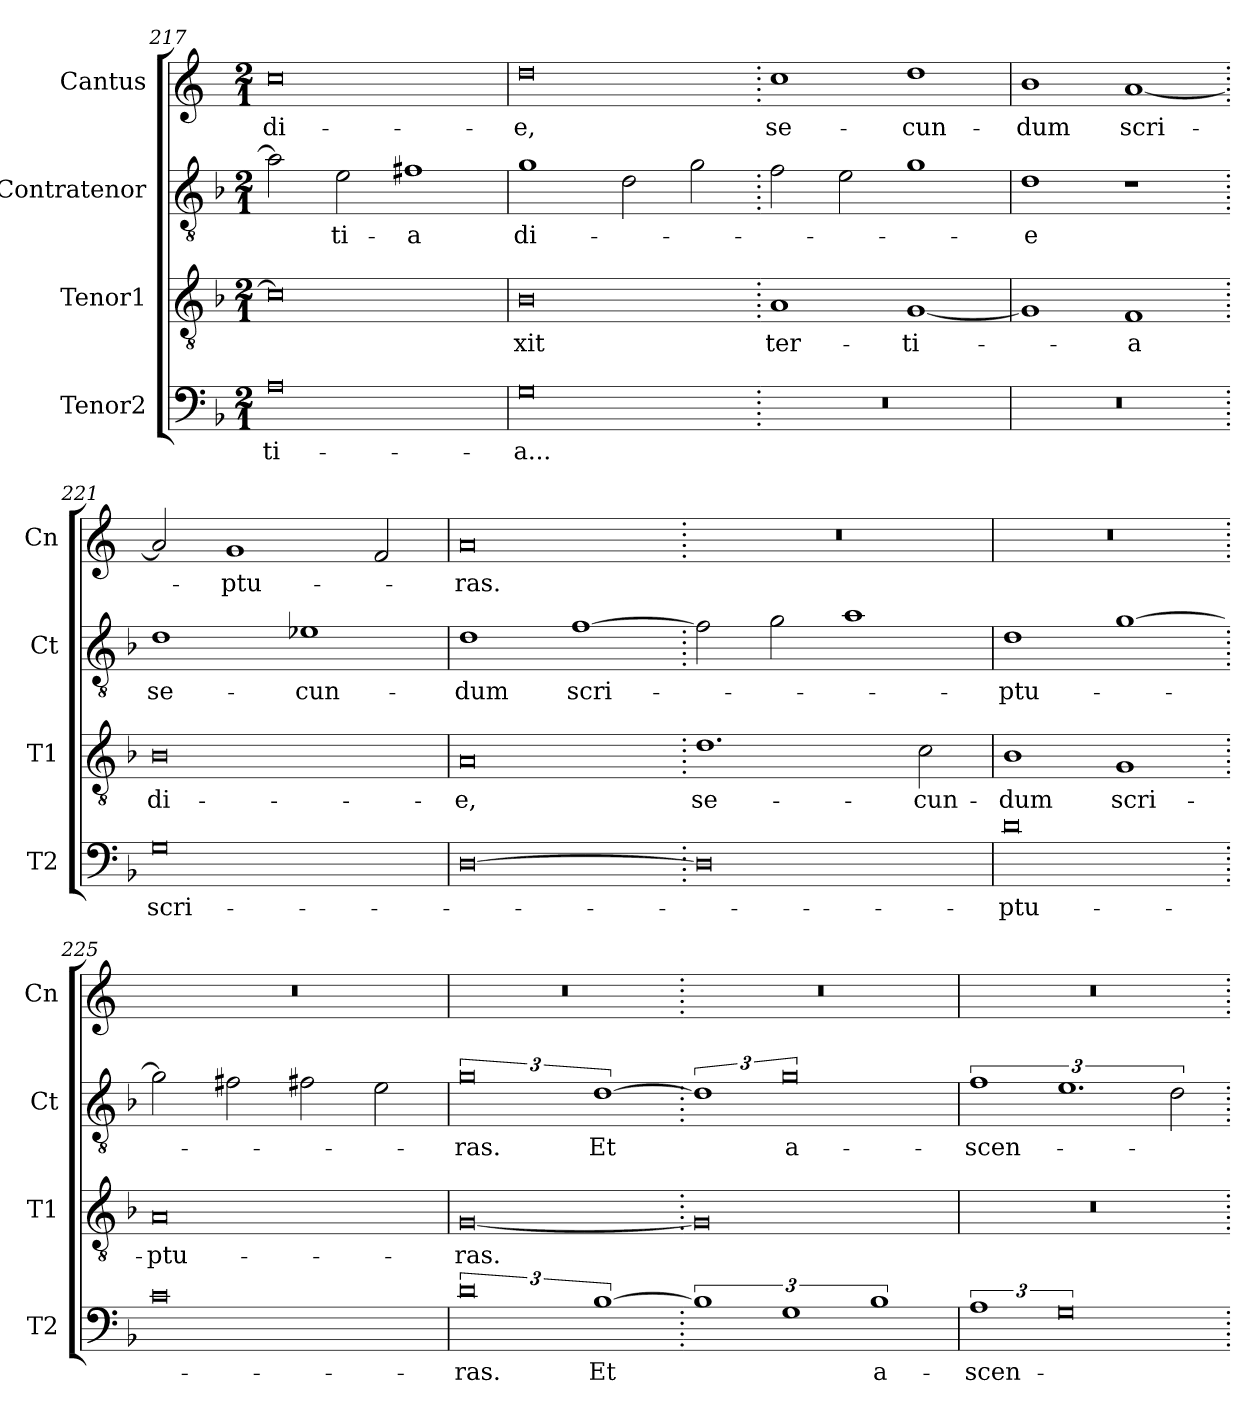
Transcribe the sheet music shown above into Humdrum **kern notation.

**kern	**text	**kern	**text	**kern	**text	**kern	**text
*part4	*part4	*part3	*part3	*part2	*part2	*part1	*part1
*staff4	*staff4	*staff3	*staff3	*staff2	*staff2	*staff1	*staff1
*I"Tenor2	*	*I"Tenor1	*	*I"Contratenor	*	*I"Cantus	*
*I'T2	*	*I'T1	*	*I'Ct	*	*I'Cn	*
*clefF4	*	*clefGv2	*	*clefGv2	*	*clefG2	*
*k[b-]	*	*k[b-]	*	*k[b-]	*	*k[]	*
*M2/1	*	*M2/1	*	*M2/1	*	*M2/1	*
=217	=217	=217	=217	=217	=217	=217	=217
0A	-ti-	0c]	.	2a\]	.	0cc	di-
.	.	.	.	2e\	-ti-	.	.
.	.	.	.	1f#X	-a	.	.
=218	=218	=218	=218	=218	=218	=218	=218
0G	-a...	0B-	-xit	1g	di-	0dd	-e,
.	.	.	.	2d\	.	.	.
.	.	.	.	2g\	.	.	.
=219.	=219.	=219.	=219.	=219.	=219.	=219.	=219.
0r	.	1A	ter-	2f\	.	1cc	se-
.	.	.	.	2e\	.	.	.
.	.	[1G	-ti-	1g	.	1dd	-cun-
=220	=220	=220	=220	=220	=220	=220	=220
0r	.	1G]	.	1d	-e	1b	-dum
.	.	1F	-a	1r	.	[1a	scri-
=221.	=221.	=221.	=221.	=221.	=221.	=221.	=221.
0G	scri-	0B-	di-	1d	se-	2a/]	.
.	.	.	.	.	.	1g	-ptu-
.	.	.	.	1e-X	-cun-	.	.
.	.	.	.	.	.	2f/	.
=222	=222	=222	=222	=222	=222	=222	=222
[0D	.	0A	-e,	1d	-dum	0a	-ras.
.	.	.	.	[1f	scri-	.	.
=223.	=223.	=223.	=223.	=223.	=223.	=223.	=223.
0D]	.	1.d	se-	2f\]	.	0r	.
.	.	.	.	2g\	.	.	.
.	.	.	.	1a	.	.	.
.	.	2c\	-cun-	.	.	.	.
=224	=224	=224	=224	=224	=224	=224	=224
0d	-ptu-	1B-	-dum	1d	-ptu-	0r	.
.	.	1G	scri-	[1g	.	.	.
=225.	=225.	=225.	=225.	=225.	=225.	=225.	=225.
0c	.	0A	-ptu-	2g\]	.	0r	.
.	.	.	.	2f#X\	.	.	.
.	.	.	.	2f#X\	.	.	.
.	.	.	.	2e\	.	.	.
=226	=226	=226	=226	=226	=226	=226	=226
3%4d	-ras.	[0G	-ras.	3%4g	-ras.	0r	.
[3%2B-	Et	.	.	[3%2d	Et	.	.
=227.	=227.	=227.	=227.	=227.	=227.	=227.	=227.
3%2B-]	.	0G]	.	3%2d]	.	0r	.
3%2G	.	.	.	3%4g	a-	.	.
3%2B-	a-	.	.	.	.	.	.
=228	=228	=228	=228	=228	=228	=228	=228
3%2A	-scen-	0r	.	3%2f	-scen-	0r	.
3%4G	.	.	.	3%2.e	.	.	.
.	.	.	.	3d\	.	.	.
=.	=.	=.	=.	=.	=.	=.	=.
*-	*-	*-	*-	*-	*-	*-	*-
